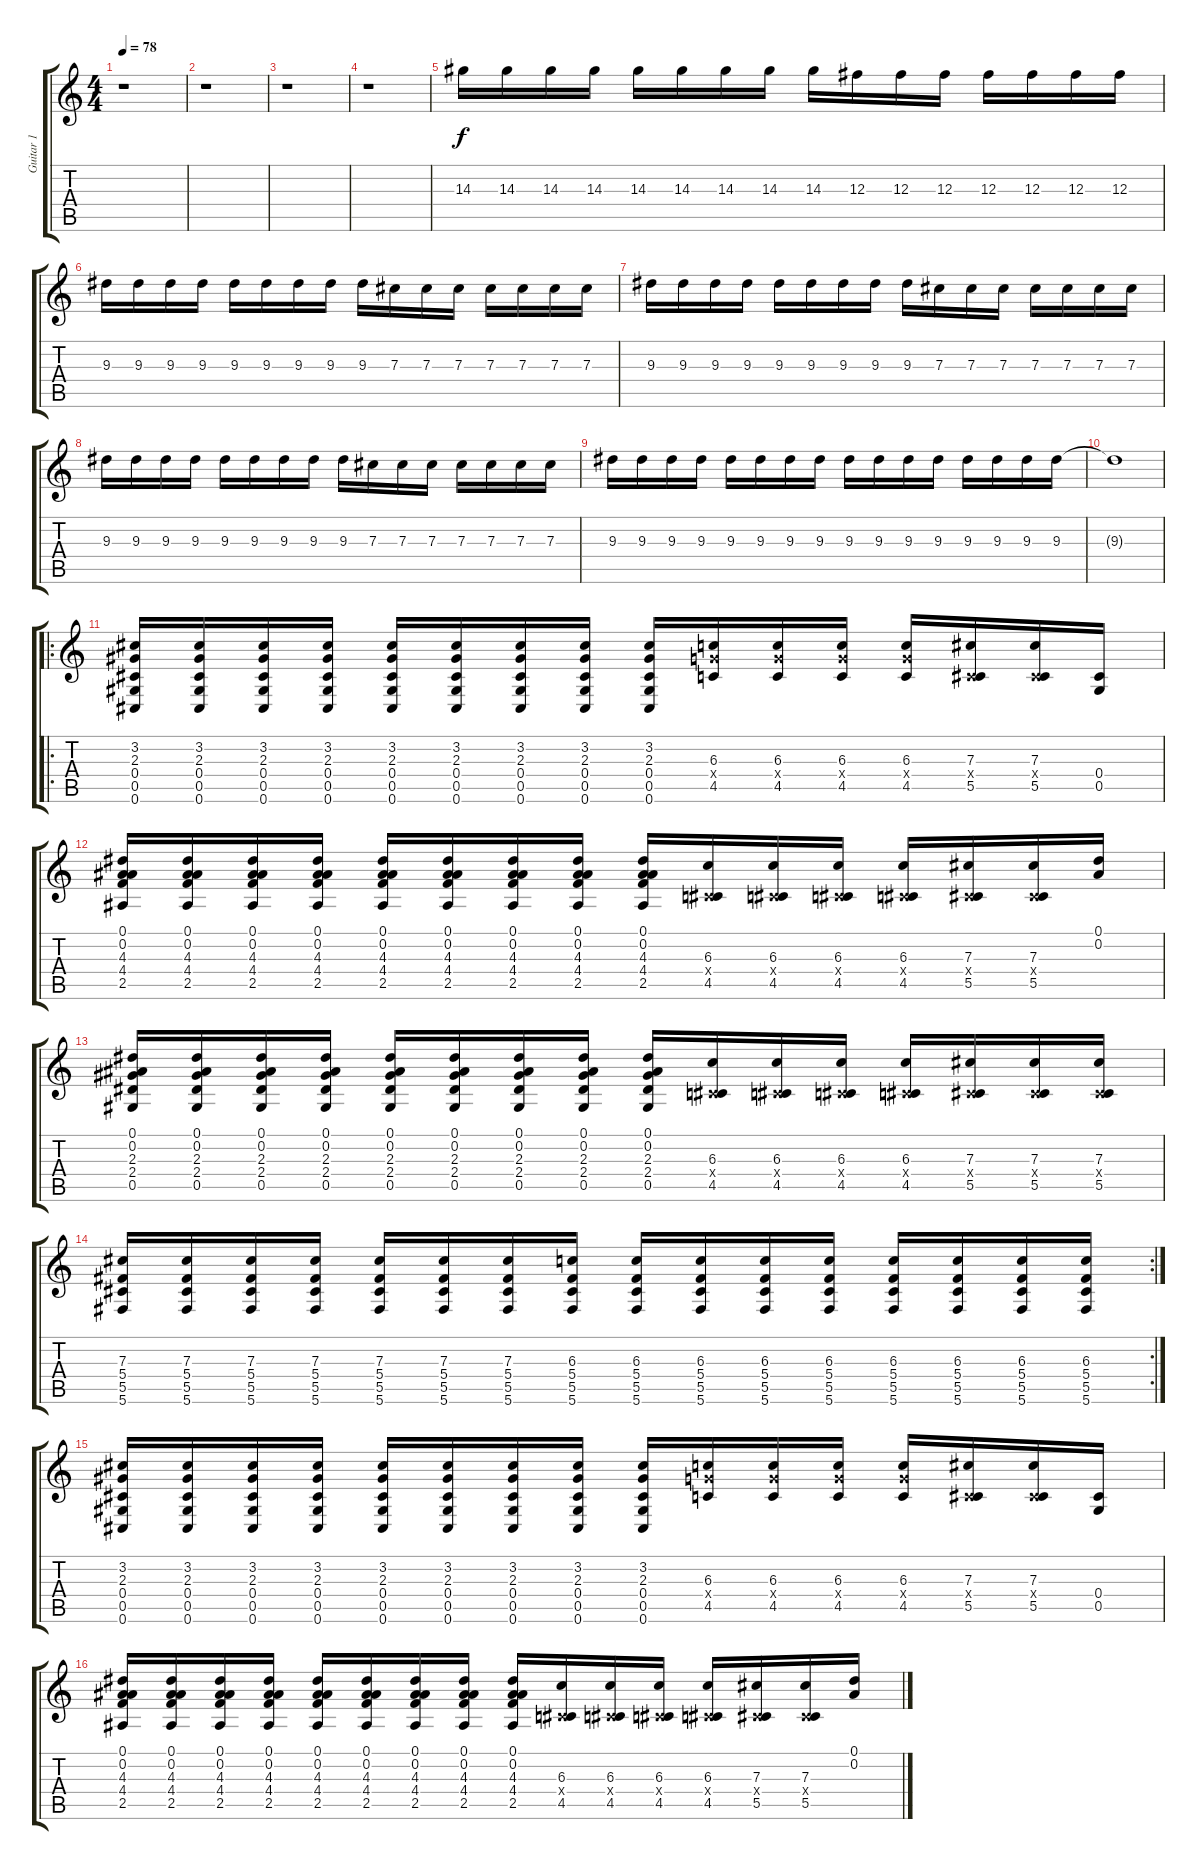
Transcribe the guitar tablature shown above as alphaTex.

\track ("Guitar 1" "Guitar 1") {instrument overdrivenguitar}
\staff {score tabs}
\tuning (Eb4 Bb3 Gb3 Db3 Ab2 Db2) {hide}
\ts (4 4)
\tempo 78
\clef g2
\ks c
r.1{dy f} |
r.1 |
r.1 |
r.1 |
14.3.16{volume 5} 14.3.16 14.3.16{volume 7} 14.3.16 14.3.16{volume 8} 14.3.16 14.3.16{volume 10} 14.3.16 14.3.16{volume 12} 12.3.16 12.3.16 12.3.16 12.3.16 12.3.16 12.3.16 12.3.16 |
9.3.16 9.3.16 9.3.16 9.3.16 9.3.16 9.3.16 9.3.16 9.3.16 9.3.16 7.3.16 7.3.16 7.3.16 7.3.16 7.3.16 7.3.16 7.3.16 |
9.3.16 9.3.16 9.3.16 9.3.16 9.3.16 9.3.16 9.3.16 9.3.16 9.3.16 7.3.16 7.3.16 7.3.16 7.3.16 7.3.16 7.3.16 7.3.16 |
9.3.16 9.3.16 9.3.16 9.3.16 9.3.16 9.3.16 9.3.16 9.3.16 9.3.16 7.3.16 7.3.16 7.3.16 7.3.16 7.3.16 7.3.16 7.3.16 |
9.3.16 9.3.16 9.3.16 9.3.16 9.3.16 9.3.16{volume 14} 9.3.16 9.3.16 9.3.16 9.3.16{volume 16} 9.3.16 9.3.16 9.3.16 9.3.16 9.3.16 9.3.16 |
9.3{t}.1 |
\ro
(3.2 2.3 0.4 0.5 0.6).16 (3.2 2.3 0.4 0.5 0.6).16 (3.2 2.3 0.4 0.5 0.6).16 (3.2 2.3 0.4 0.5 0.6).16 (3.2 2.3 0.4 0.5 0.6).16 (3.2 2.3 0.4 0.5 0.6).16 (3.2 2.3 0.4 0.5 0.6).16 (3.2 2.3 0.4 0.5 0.6).16 (3.2 2.3 0.4 0.5 0.6).16 (6.3 6.4{x} 4.5).16 (6.3 6.4{x} 4.5).16 (6.3 6.4{x} 4.5).16 (6.3 6.4{x} 4.5).16 (7.3 0.4{x} 5.5).16 (7.3 0.4{x} 5.5).16 (0.4 0.5).16 |
(0.1 0.2 4.3 4.4 2.5).16 (0.1 0.2 4.3 4.4 2.5).16 (0.1 0.2 4.3 4.4 2.5).16 (0.1 0.2 4.3 4.4 2.5).16 (0.1 0.2 4.3 4.4 2.5).16 (0.1 0.2 4.3 4.4 2.5).16 (0.1 0.2 4.3 4.4 2.5).16 (0.1 0.2 4.3 4.4 2.5).16 (0.1 0.2 4.3 4.4 2.5).16 (6.3 0.4{x} 4.5).16 (6.3 0.4{x} 4.5).16 (6.3 0.4{x} 4.5).16 (6.3 0.4{x} 4.5).16 (7.3 0.4{x} 5.5).16 (7.3 0.4{x} 5.5).16 (0.1 0.2).16 |
(0.1 0.2 2.3 2.4 0.5).16 (0.1 0.2 2.3 2.4 0.5).16 (0.1 0.2 2.3 2.4 0.5).16 (0.1 0.2 2.3 2.4 0.5).16 (0.1 0.2 2.3 2.4 0.5).16 (0.1 0.2 2.3 2.4 0.5).16 (0.1 0.2 2.3 2.4 0.5).16 (0.1 0.2 2.3 2.4 0.5).16 (0.1 0.2 2.3 2.4 0.5).16 (6.3 0.4{x} 4.5).16 (6.3 0.4{x} 4.5).16 (6.3 0.4{x} 4.5).16 (6.3 0.4{x} 4.5).16 (7.3 0.4{x} 5.5).16 (7.3 0.4{x} 5.5).16 (7.3 0.4{x} 5.5).16 |
\rc 2
(7.3 5.4 5.5 5.6).16 (7.3 5.4 5.5 5.6).16 (7.3 5.4 5.5 5.6).16 (7.3 5.4 5.5 5.6).16 (7.3 5.4 5.5 5.6).16 (7.3 5.4 5.5 5.6).16 (7.3 5.4 5.5 5.6).16 (6.3 5.4 5.5 5.6).16 (6.3 5.4 5.5 5.6).16 (6.3 5.4 5.5 5.6).16 (6.3 5.4 5.5 5.6).16 (6.3 5.4 5.5 5.6).16 (6.3 5.4 5.5 5.6).16 (6.3 5.4 5.5 5.6).16 (6.3 5.4 5.5 5.6).16 (6.3 5.4 5.5 5.6).16 |
(3.2 2.3 0.4 0.5 0.6).16 (3.2 2.3 0.4 0.5 0.6).16 (3.2 2.3 0.4 0.5 0.6).16 (3.2 2.3 0.4 0.5 0.6).16 (3.2 2.3 0.4 0.5 0.6).16 (3.2 2.3 0.4 0.5 0.6).16 (3.2 2.3 0.4 0.5 0.6).16 (3.2 2.3 0.4 0.5 0.6).16 (3.2 2.3 0.4 0.5 0.6).16 (6.3 6.4{x} 4.5).16 (6.3 6.4{x} 4.5).16 (6.3 6.4{x} 4.5).16 (6.3 6.4{x} 4.5).16 (7.3 0.4{x} 5.5).16 (7.3 0.4{x} 5.5).16 (0.4 0.5).16 |
(0.1 0.2 4.3 4.4 2.5).16 (0.1 0.2 4.3 4.4 2.5).16 (0.1 0.2 4.3 4.4 2.5).16 (0.1 0.2 4.3 4.4 2.5).16 (0.1 0.2 4.3 4.4 2.5).16 (0.1 0.2 4.3 4.4 2.5).16 (0.1 0.2 4.3 4.4 2.5).16 (0.1 0.2 4.3 4.4 2.5).16 (0.1 0.2 4.3 4.4 2.5).16 (6.3 0.4{x} 4.5).16 (6.3 0.4{x} 4.5).16 (6.3 0.4{x} 4.5).16 (6.3 0.4{x} 4.5).16 (7.3 0.4{x} 5.5).16 (7.3 0.4{x} 5.5).16 (0.1 0.2).16
